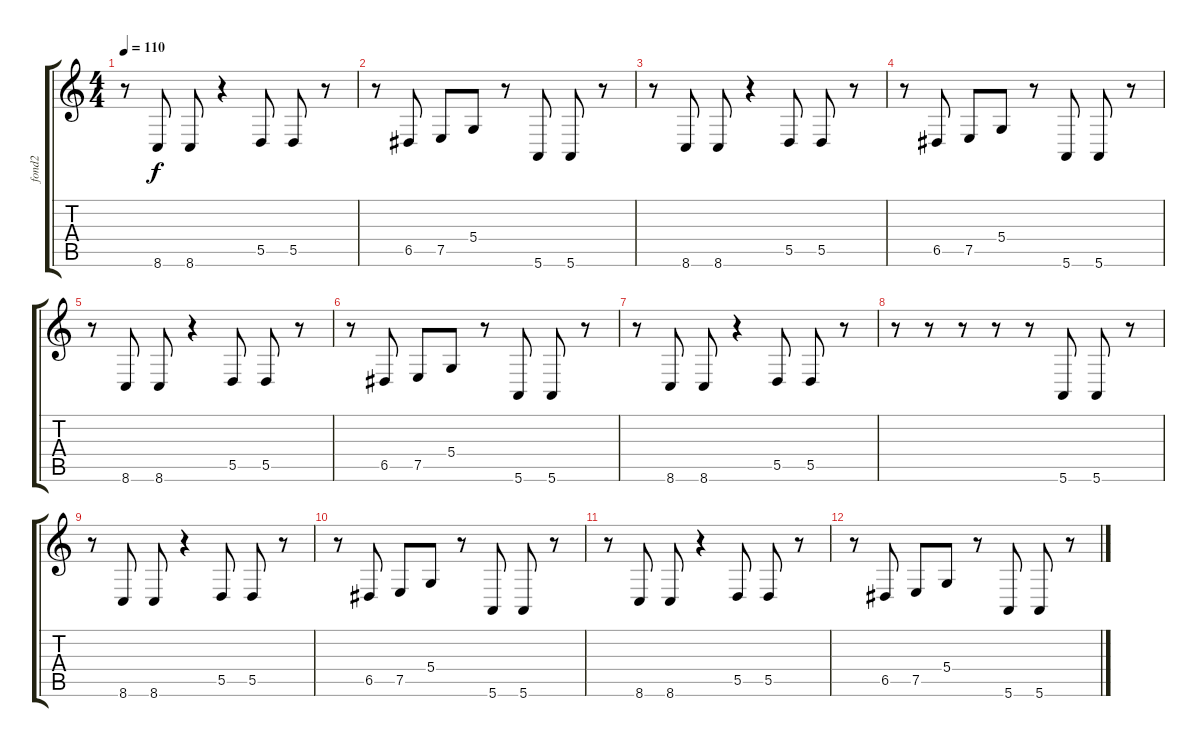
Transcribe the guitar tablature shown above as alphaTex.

\track ("fond2" "fond2") {instrument lead2sawtooth}
\staff {score tabs}
\tuning (E4 B3 G3 D3 A2 E2) {hide}
\ts (4 4)
\tempo 110
\clef g2
\ks c
r.8{dy f} 8.6.8 8.6.8 r.4 5.5.8 5.5.8 r.8 |
r.8 6.5.8 7.5.8 5.4.8 r.8 5.6.8 5.6.8 r.8 |
r.8 8.6.8 8.6.8 r.4 5.5.8 5.5.8 r.8 |
r.8 6.5.8 7.5.8 5.4.8 r.8 5.6.8 5.6.8 r.8 |
r.8 8.6.8 8.6.8 r.4 5.5.8 5.5.8 r.8 |
r.8 6.5.8 7.5.8 5.4.8 r.8 5.6.8 5.6.8 r.8 |
r.8 8.6.8 8.6.8 r.4 5.5.8 5.5.8 r.8 |
r.8 r.8 r.8 r.8 r.8 5.6.8 5.6.8 r.8 |
r.8 8.6.8 8.6.8 r.4 5.5.8 5.5.8 r.8 |
r.8 6.5.8 7.5.8 5.4.8 r.8 5.6.8 5.6.8 r.8 |
r.8{volume 6} 8.6.8 8.6.8 r.4 5.5.8{volume 4} 5.5.8 r.8 |
r.8{volume 3} 6.5.8 7.5.8 5.4.8 r.8{volume 1} 5.6.8 5.6.8 r.8
